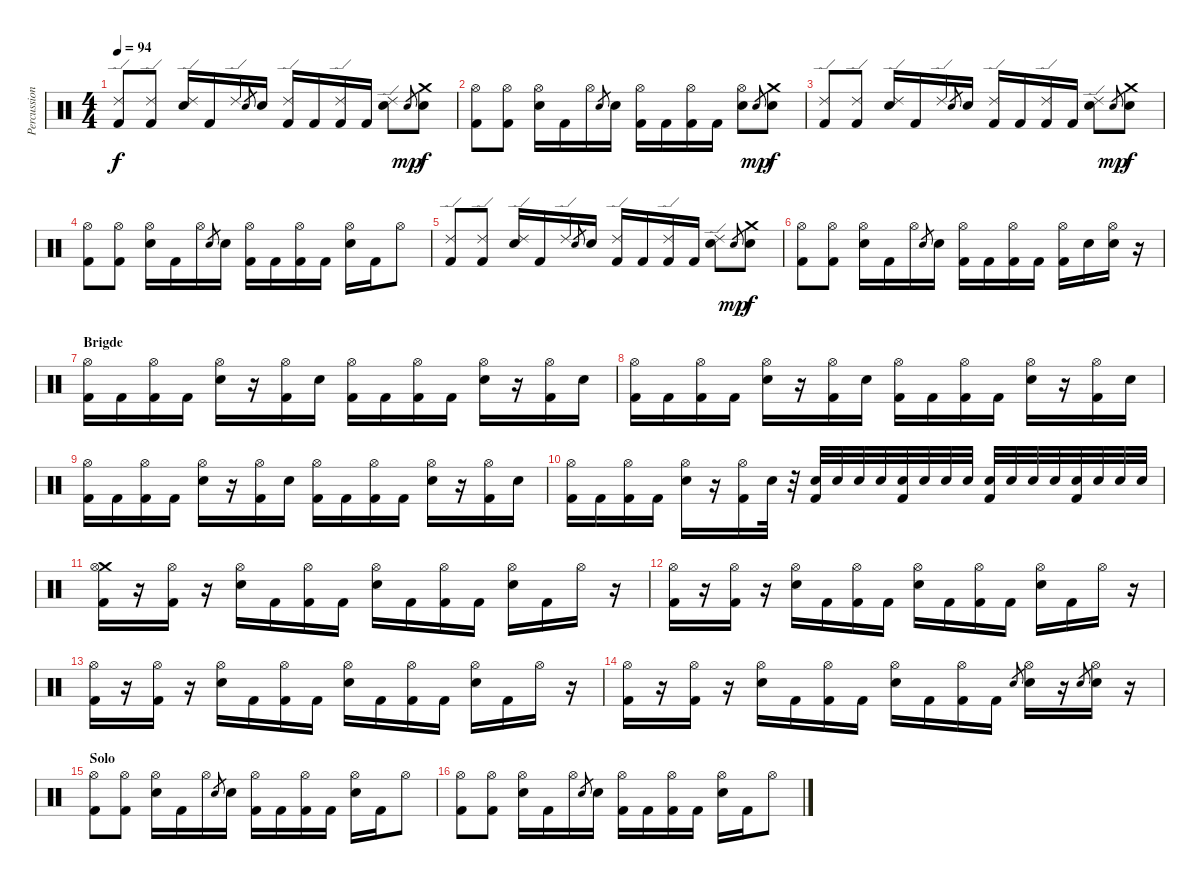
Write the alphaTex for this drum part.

\track ("Percussion" "Percussion") {instrument percussion}
\staff {score}
\articulation defaults
\ts (4 4)
\tempo 94
\clef neutral
\ks c
("Ride (edge) 2" "Kick (hit) 2").8{dy f} ("Ride (edge) 2" "Kick (hit) 2").8 ("Ride (edge) 2" "Electric Snare (hit)").16 "Kick (hit) 2".16 "Ride (edge) 2".16 "Electric Snare (hit)".8{gr} "Electric Snare (hit)".16 ("Ride (edge) 2" "Kick (hit) 2").16 "Kick (hit) 2".16 ("Ride (edge) 2" "Kick (hit) 2").16 "Kick (hit) 2".16 ("Ride (edge) 2" "Electric Snare (hit)").8 "Electric Snare (hit)"{h}.8{gr dy mp} ("Crash medium (hit)" "Electric Snare (hit)").8{dy f} |
("Hi-Hat (open)" "Kick (hit) 2").8 ("Hi-Hat (open)" "Kick (hit) 2").8 ("Hi-Hat (open)" "Electric Snare (hit)").16 "Kick (hit) 2".16 "Hi-Hat (open)".16 "Electric Snare (hit)".8{gr} "Electric Snare (hit)".16 ("Hi-Hat (open)" "Kick (hit) 2").16 "Kick (hit) 2".16 ("Hi-Hat (open)" "Kick (hit) 2").16 "Kick (hit) 2".16 ("Hi-Hat (open)" "Electric Snare (hit)").8 "Electric Snare (hit)"{h}.8{gr dy mp} ("Crash medium (hit)" "Electric Snare (hit)").8{dy f} |
("Ride (edge) 2" "Kick (hit) 2").8 ("Ride (edge) 2" "Kick (hit) 2").8 ("Ride (edge) 2" "Electric Snare (hit)").16 "Kick (hit) 2".16 "Ride (edge) 2".16 "Electric Snare (hit)".8{gr} "Electric Snare (hit)".16 ("Ride (edge) 2" "Kick (hit) 2").16 "Kick (hit) 2".16 ("Ride (edge) 2" "Kick (hit) 2").16 "Kick (hit) 2".16 ("Ride (edge) 2" "Electric Snare (hit)").8 "Electric Snare (hit)"{h}.8{gr dy mp} ("Crash medium (hit)" "Electric Snare (hit)").8{dy f} |
("Hi-Hat (open)" "Kick (hit) 2").8 ("Hi-Hat (open)" "Kick (hit) 2").8 ("Hi-Hat (open)" "Electric Snare (hit)").16 "Kick (hit) 2".16 "Hi-Hat (open)".16 "Electric Snare (hit)".8{gr} "Electric Snare (hit)".16 ("Hi-Hat (open)" "Kick (hit) 2").16 "Kick (hit) 2".16 ("Hi-Hat (open)" "Kick (hit) 2").16 "Kick (hit) 2".16 ("Hi-Hat (open)" "Electric Snare (hit)").16 "Kick (hit) 2".16 "Hi-Hat (open)".8 |
("Ride (edge) 2" "Kick (hit) 2").8 ("Ride (edge) 2" "Kick (hit) 2").8 ("Ride (edge) 2" "Electric Snare (hit)").16 "Kick (hit) 2".16 "Ride (edge) 2".16 "Electric Snare (hit)".8{gr} "Electric Snare (hit)".16 ("Ride (edge) 2" "Kick (hit) 2").16 "Kick (hit) 2".16 ("Ride (edge) 2" "Kick (hit) 2").16 "Kick (hit) 2".16 ("Ride (edge) 2" "Electric Snare (hit)").8 "Electric Snare (hit)"{h}.8{gr dy mp} ("Crash medium (hit)" "Electric Snare (hit)").8{dy f} |
("Hi-Hat (open)" "Kick (hit) 2").8 ("Hi-Hat (open)" "Kick (hit) 2").8 ("Hi-Hat (open)" "Electric Snare (hit)").16 "Kick (hit) 2".16 "Hi-Hat (open)".16 "Electric Snare (hit)".8{gr} "Electric Snare (hit)".16 ("Hi-Hat (open)" "Kick (hit) 2").16 "Kick (hit) 2".16 ("Hi-Hat (open)" "Kick (hit) 2").16 "Kick (hit) 2".16 ("Hi-Hat (open)" "Kick (hit) 2").16 "Electric Snare (hit)".16 ("Hi-Hat (open)" "Electric Snare (hit)").16 r.16 |
\section ("" "Brigde")
("Hi-Hat (open)" "Kick (hit) 2").16 "Kick (hit) 2".16 ("Hi-Hat (open)" "Kick (hit) 2").16 "Kick (hit) 2".16 ("Hi-Hat (open)" "Electric Snare (hit)").16 r.16 ("Hi-Hat (open)" "Kick (hit) 2").16 "Electric Snare (hit)".16 ("Hi-Hat (open)" "Kick (hit) 2").16 "Kick (hit) 2".16 ("Hi-Hat (open)" "Kick (hit) 2").16 "Kick (hit) 2".16 ("Hi-Hat (open)" "Electric Snare (hit)").16 r.16 ("Hi-Hat (open)" "Kick (hit) 2").16 "Electric Snare (hit)".16 |
("Hi-Hat (open)" "Kick (hit) 2").16 "Kick (hit) 2".16 ("Hi-Hat (open)" "Kick (hit) 2").16 "Kick (hit) 2".16 ("Hi-Hat (open)" "Electric Snare (hit)").16 r.16 ("Hi-Hat (open)" "Kick (hit) 2").16 "Electric Snare (hit)".16 ("Hi-Hat (open)" "Kick (hit) 2").16 "Kick (hit) 2".16 ("Hi-Hat (open)" "Kick (hit) 2").16 "Kick (hit) 2".16 ("Hi-Hat (open)" "Electric Snare (hit)").16 r.16 ("Hi-Hat (open)" "Kick (hit) 2").16 "Electric Snare (hit)".16 |
("Hi-Hat (open)" "Kick (hit) 2").16 "Kick (hit) 2".16 ("Hi-Hat (open)" "Kick (hit) 2").16 "Kick (hit) 2".16 ("Hi-Hat (open)" "Electric Snare (hit)").16 r.16 ("Hi-Hat (open)" "Kick (hit) 2").16 "Electric Snare (hit)".16 ("Hi-Hat (open)" "Kick (hit) 2").16 "Kick (hit) 2".16 ("Hi-Hat (open)" "Kick (hit) 2").16 "Kick (hit) 2".16 ("Hi-Hat (open)" "Electric Snare (hit)").16 r.16 ("Hi-Hat (open)" "Kick (hit) 2").16 "Electric Snare (hit)".16 |
("Hi-Hat (open)" "Kick (hit) 2").16 "Kick (hit) 2".16 ("Hi-Hat (open)" "Kick (hit) 2").16 "Kick (hit) 2".16 ("Hi-Hat (open)" "Electric Snare (hit)").16 r.16 ("Hi-Hat (open)" "Kick (hit) 2").16 "Electric Snare (hit)".32 r.32 ("Kick (hit) 2" "Electric Snare (hit)").32 "Electric Snare (hit)".32 "Electric Snare (hit)".32 "Electric Snare (hit)".32 ("Kick (hit) 2" "Electric Snare (hit)").32 "Electric Snare (hit)".32 "Electric Snare (hit)".32 "Electric Snare (hit)".32 ("Kick (hit) 2" "Electric Snare (hit)").32 "Electric Snare (hit)".32 "Electric Snare (hit)".32 "Electric Snare (hit)".32 ("Kick (hit) 2" "Electric Snare (hit)").32 "Electric Snare (hit)".32 "Electric Snare (hit)".32 "Electric Snare (hit)".32 |
("Crash medium (hit)" "Hi-Hat (open)" "Kick (hit) 2").16 r.16 ("Hi-Hat (open)" "Kick (hit) 2").16 r.16 ("Hi-Hat (open)" "Electric Snare (hit)").16 "Kick (hit) 2".16 ("Hi-Hat (open)" "Kick (hit) 2").16 "Kick (hit) 2".16 ("Hi-Hat (open)" "Electric Snare (hit)").16 "Kick (hit) 2".16 ("Hi-Hat (open)" "Kick (hit) 2").16 "Kick (hit) 2".16 ("Hi-Hat (open)" "Electric Snare (hit)").16 "Kick (hit) 2".16 "Hi-Hat (open)".16 r.16 |
("Hi-Hat (open)" "Kick (hit) 2").16 r.16 ("Hi-Hat (open)" "Kick (hit) 2").16 r.16 ("Hi-Hat (open)" "Electric Snare (hit)").16 "Kick (hit) 2".16 ("Hi-Hat (open)" "Kick (hit) 2").16 "Kick (hit) 2".16 ("Hi-Hat (open)" "Electric Snare (hit)").16 "Kick (hit) 2".16 ("Hi-Hat (open)" "Kick (hit) 2").16 "Kick (hit) 2".16 ("Hi-Hat (open)" "Electric Snare (hit)").16 "Kick (hit) 2".16 "Hi-Hat (open)".16 r.16 |
("Hi-Hat (open)" "Kick (hit) 2").16 r.16 ("Hi-Hat (open)" "Kick (hit) 2").16 r.16 ("Hi-Hat (open)" "Electric Snare (hit)").16 "Kick (hit) 2".16 ("Hi-Hat (open)" "Kick (hit) 2").16 "Kick (hit) 2".16 ("Hi-Hat (open)" "Electric Snare (hit)").16 "Kick (hit) 2".16 ("Hi-Hat (open)" "Kick (hit) 2").16 "Kick (hit) 2".16 ("Hi-Hat (open)" "Electric Snare (hit)").16 "Kick (hit) 2".16 "Hi-Hat (open)".16 r.16 |
("Hi-Hat (open)" "Kick (hit) 2").16 r.16 ("Hi-Hat (open)" "Kick (hit) 2").16 r.16 ("Hi-Hat (open)" "Electric Snare (hit)").16 "Kick (hit) 2".16 ("Hi-Hat (open)" "Kick (hit) 2").16 "Kick (hit) 2".16 ("Hi-Hat (open)" "Electric Snare (hit)").16 "Kick (hit) 2".16 ("Hi-Hat (open)" "Kick (hit) 2").16 "Kick (hit) 2".16 "Electric Snare (hit)".8{gr} ("Hi-Hat (open)" "Electric Snare (hit)").16 r.16 "Electric Snare (hit)".8{gr} ("Hi-Hat (open)" "Electric Snare (hit)").16 r.16 |
\section ("" "Solo")
("Hi-Hat (open)" "Kick (hit) 2").8 ("Hi-Hat (open)" "Kick (hit) 2").8 ("Hi-Hat (open)" "Electric Snare (hit)").16 "Kick (hit) 2".16 "Hi-Hat (open)".16 "Electric Snare (hit)".8{gr} "Electric Snare (hit)".16 ("Hi-Hat (open)" "Kick (hit) 2").16 "Kick (hit) 2".16 ("Hi-Hat (open)" "Kick (hit) 2").16 "Kick (hit) 2".16 ("Hi-Hat (open)" "Electric Snare (hit)").16 "Kick (hit) 2".16 "Hi-Hat (open)".8 |
("Hi-Hat (open)" "Kick (hit) 2").8 ("Hi-Hat (open)" "Kick (hit) 2").8 ("Hi-Hat (open)" "Electric Snare (hit)").16 "Kick (hit) 2".16 "Hi-Hat (open)".16 "Electric Snare (hit)".8{gr} "Electric Snare (hit)".16 ("Hi-Hat (open)" "Kick (hit) 2").16 "Kick (hit) 2".16 ("Hi-Hat (open)" "Kick (hit) 2").16 "Kick (hit) 2".16 ("Hi-Hat (open)" "Electric Snare (hit)").16 "Kick (hit) 2".16 "Hi-Hat (open)".8
